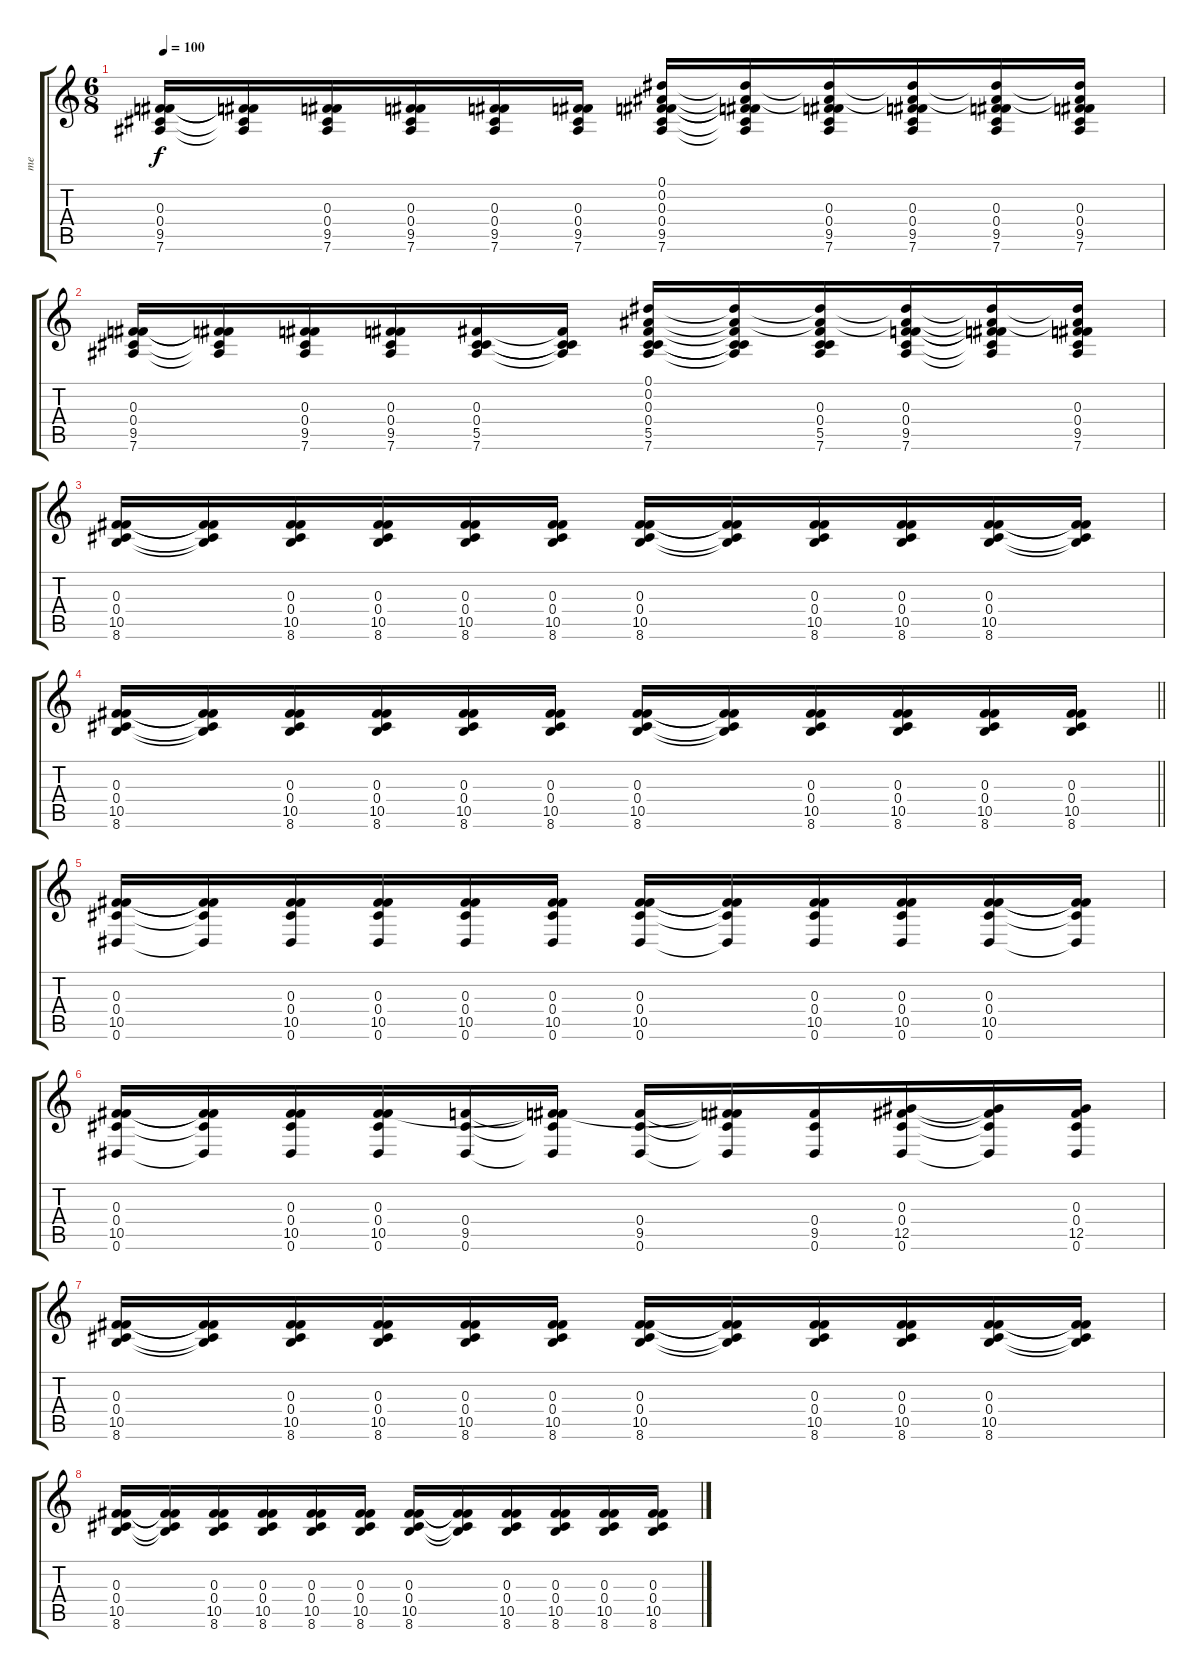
\track ("me" "me") {instrument electricguitarjazz}
\staff {score tabs}
\tuning (Eb4 Bb3 Gb3 Db3 Ab2 Eb2) {hide}
\ts (6 8)
\tempo 100
\clef g2
\ks c
(0.3 0.4 9.5 7.6).16{dy f} (0.3{t} 0.4{t} 9.5{t} 7.6{t}).16 (0.3 0.4 9.5 7.6).16 (0.3 0.4 9.5 7.6).16 (0.3 0.4 9.5 7.6).16 (0.3 0.4 9.5 7.6).16 (0.1 0.2 0.3 0.4 9.5 7.6).16 (0.1{t} 0.2{t} 0.3{t} 0.4{t} 9.5{t} 7.6{t}).16 (0.1{t} 0.2{t} 0.3 0.4 9.5 7.6).16 (0.1{t} 0.2{t} 0.3 0.4 9.5 7.6).16 (0.1{t} 0.2{t} 0.3 0.4 9.5 7.6).16 (0.1{t} 0.2{t} 0.3 0.4 9.5 7.6).16 |
(0.3 0.4 9.5 7.6).16 (0.3{t} 0.4{t} 9.5{t} 7.6{t}).16 (0.3 0.4 9.5 7.6).16 (0.3 0.4 9.5 7.6).16 (0.3 0.4 5.5 7.6).16 (0.3{t} 0.4{t} 5.5{t} 7.6{t}).16 (0.1 0.2 0.3 0.4 5.5 7.6).16 (0.1{t} 0.2{t} 0.3{t} 0.4{t} 5.5{t} 7.6{t}).16 (0.1{t} 0.2{t} 0.3 0.4 5.5 7.6).16 (0.1{t} 0.2{t} 0.3 0.4 9.5 7.6).16 (0.1{t} 0.2{t} 0.3{t} 0.4{t} 9.5{t} 7.6{t}).16 (0.1{t} 0.2{t} 0.3 0.4 9.5 7.6).16 |
(0.3 0.4 10.5 8.6).16 (0.3{t} 0.4{t} 10.5{t} 8.6{t}).16 (0.3 0.4 10.5 8.6).16 (0.3 0.4 10.5 8.6).16 (0.3 0.4 10.5 8.6).16 (0.3 0.4 10.5 8.6).16 (0.3 0.4 10.5 8.6).16 (0.3{t} 0.4{t} 10.5{t} 8.6{t}).16 (0.3 0.4 10.5 8.6).16 (0.3 0.4 10.5 8.6).16 (0.3 0.4 10.5 8.6).16 (0.3{t} 0.4{t} 10.5{t} 8.6{t}).16 |
\barLineRight lightlight
(0.3 0.4 10.5 8.6).16 (0.3{t} 0.4{t} 10.5{t} 8.6{t}).16 (0.3 0.4 10.5 8.6).16 (0.3 0.4 10.5 8.6).16 (0.3 0.4 10.5 8.6).16 (0.3 0.4 10.5 8.6).16 (0.3 0.4 10.5 8.6).16 (0.3{t} 0.4{t} 10.5{t} 8.6{t}).16 (0.3 0.4 10.5 8.6).16 (0.3 0.4 10.5 8.6).16 (0.3 0.4 10.5 8.6).16 (0.3 0.4 10.5 8.6).16 |
(0.3 0.4 10.5 0.6).16 (0.3{t} 0.4{t} 10.5{t} 0.6{t}).16 (0.3 0.4 10.5 0.6).16 (0.3 0.4 10.5 0.6).16 (0.3 0.4 10.5 0.6).16 (0.3 0.4 10.5 0.6).16 (0.3 0.4 10.5 0.6).16 (0.3{t} 0.4{t} 10.5{t} 0.6{t}).16 (0.3 0.4 10.5 0.6).16 (0.3 0.4 10.5 0.6).16 (0.3 0.4 10.5 0.6).16 (0.3{t} 0.4{t} 10.5{t} 0.6{t}).16 |
(0.3 0.4 10.5 0.6).16 (0.3{t} 0.4{t} 10.5{t} 0.6{t}).16 (0.3 0.4 10.5 0.6).16 (0.3 0.4 10.5 0.6).16 (0.4 9.5 0.6).16 (0.3{t} 0.4{t} 9.5{t} 0.6{t}).16 (0.4 9.5 0.6).16 (0.3{t} 0.4{t} 9.5{t} 0.6{t}).16 (0.4 9.5 0.6).16 (0.3 0.4 12.5 0.6).16 (0.3{t} 0.4{t} 12.5{t} 0.6{t}).16 (0.3 0.4 12.5 0.6).16 |
(0.3 0.4 10.5 8.6).16 (0.3{t} 0.4{t} 10.5{t} 8.6{t}).16 (0.3 0.4 10.5 8.6).16 (0.3 0.4 10.5 8.6).16 (0.3 0.4 10.5 8.6).16 (0.3 0.4 10.5 8.6).16 (0.3 0.4 10.5 8.6).16 (0.3{t} 0.4{t} 10.5{t} 8.6{t}).16 (0.3 0.4 10.5 8.6).16 (0.3 0.4 10.5 8.6).16 (0.3 0.4 10.5 8.6).16 (0.3{t} 0.4{t} 10.5{t} 8.6{t}).16 |
(0.3 0.4 10.5 8.6).16 (0.3{t} 0.4{t} 10.5{t} 8.6{t}).16 (0.3 0.4 10.5 8.6).16 (0.3 0.4 10.5 8.6).16 (0.3 0.4 10.5 8.6).16 (0.3 0.4 10.5 8.6).16 (0.3 0.4 10.5 8.6).16 (0.3{t} 0.4{t} 10.5{t} 8.6{t}).16 (0.3 0.4 10.5 8.6).16 (0.3 0.4 10.5 8.6).16 (0.3 0.4 10.5 8.6).16 (0.3 0.4 10.5 8.6).16
